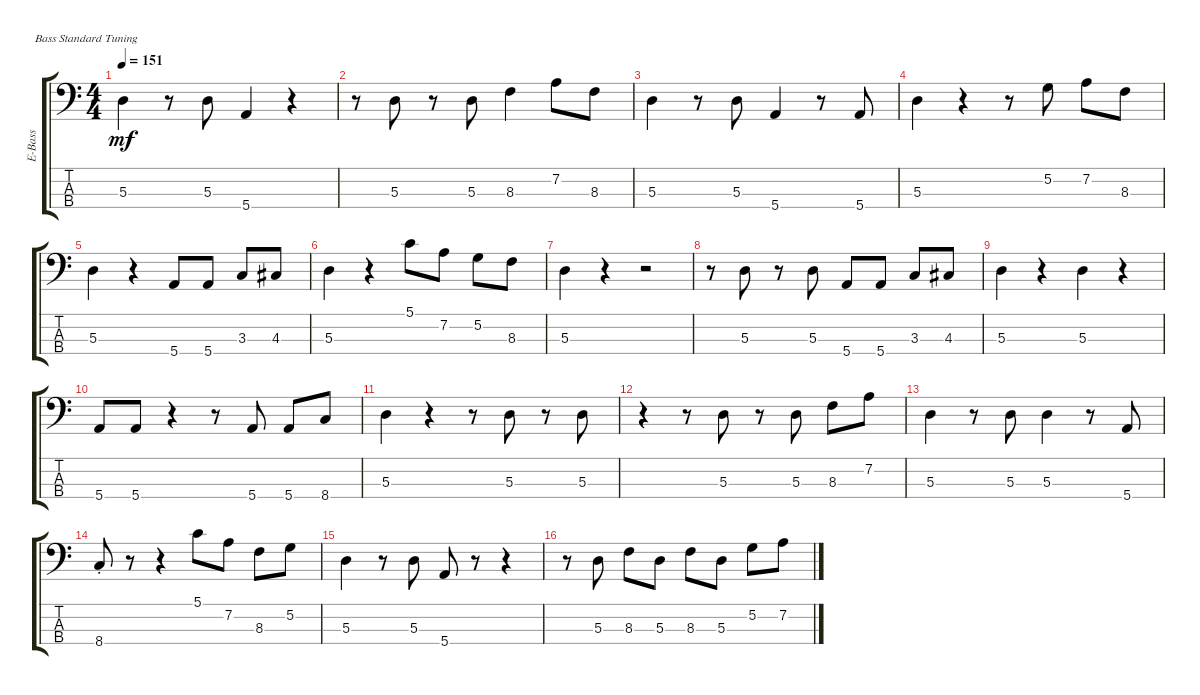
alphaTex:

\bracketExtendMode groupsimilarinstruments
\track ("Electric Bass" "E-Bass") {instrument electricbassfinger}
\staff {score tabs}
\tuning (G2 D2 A1 E1)
\ts (4 4)
\tempo 151
\clef f4
\ks aminor
5.3.4{dy mf} r.8 5.3.8 5.4.4 r.4 |
r.8 5.3.8 r.8 5.3.8 8.3.4 7.2.8 8.3.8 |
5.3.4 r.8 5.3.8 5.4.4 r.8 5.4.8 |
5.3.4 r.4 r.8 5.2.8 7.2.8 8.3.8 |
5.3.4 r.4 5.4.8 5.4.8 3.3.8 4.3{acc #}.8 |
5.3.4 r.4 5.1.8 7.2.8 5.2.8 8.3.8 |
5.3.4 r.4 r.2 |
r.8 5.3.8 r.8 5.3.8 5.4.8 5.4.8 3.3.8 4.3{acc #}.8 |
5.3.4 r.4 5.3.4 r.4 |
5.4.8 5.4.8 r.4 r.8 5.4.8 5.4.8 8.4.8 |
5.3.4 r.4 r.8 5.3.8 r.8 5.3.8 |
r.4 r.8 5.3.8 r.8 5.3.8 8.3.8 7.2.8 |
5.3.4 r.8 5.3.8 5.3.4 r.8 5.4.8 |
8.4{st}.8 r.8 r.4 5.1.8 7.2.8 8.3.8 5.2.8 |
5.3.4 r.8 5.3.8 5.4.8 r.8 r.4 |
r.8 5.3.8 8.3.8 5.3.8 8.3.8 5.3.8 5.2.8 7.2.8
